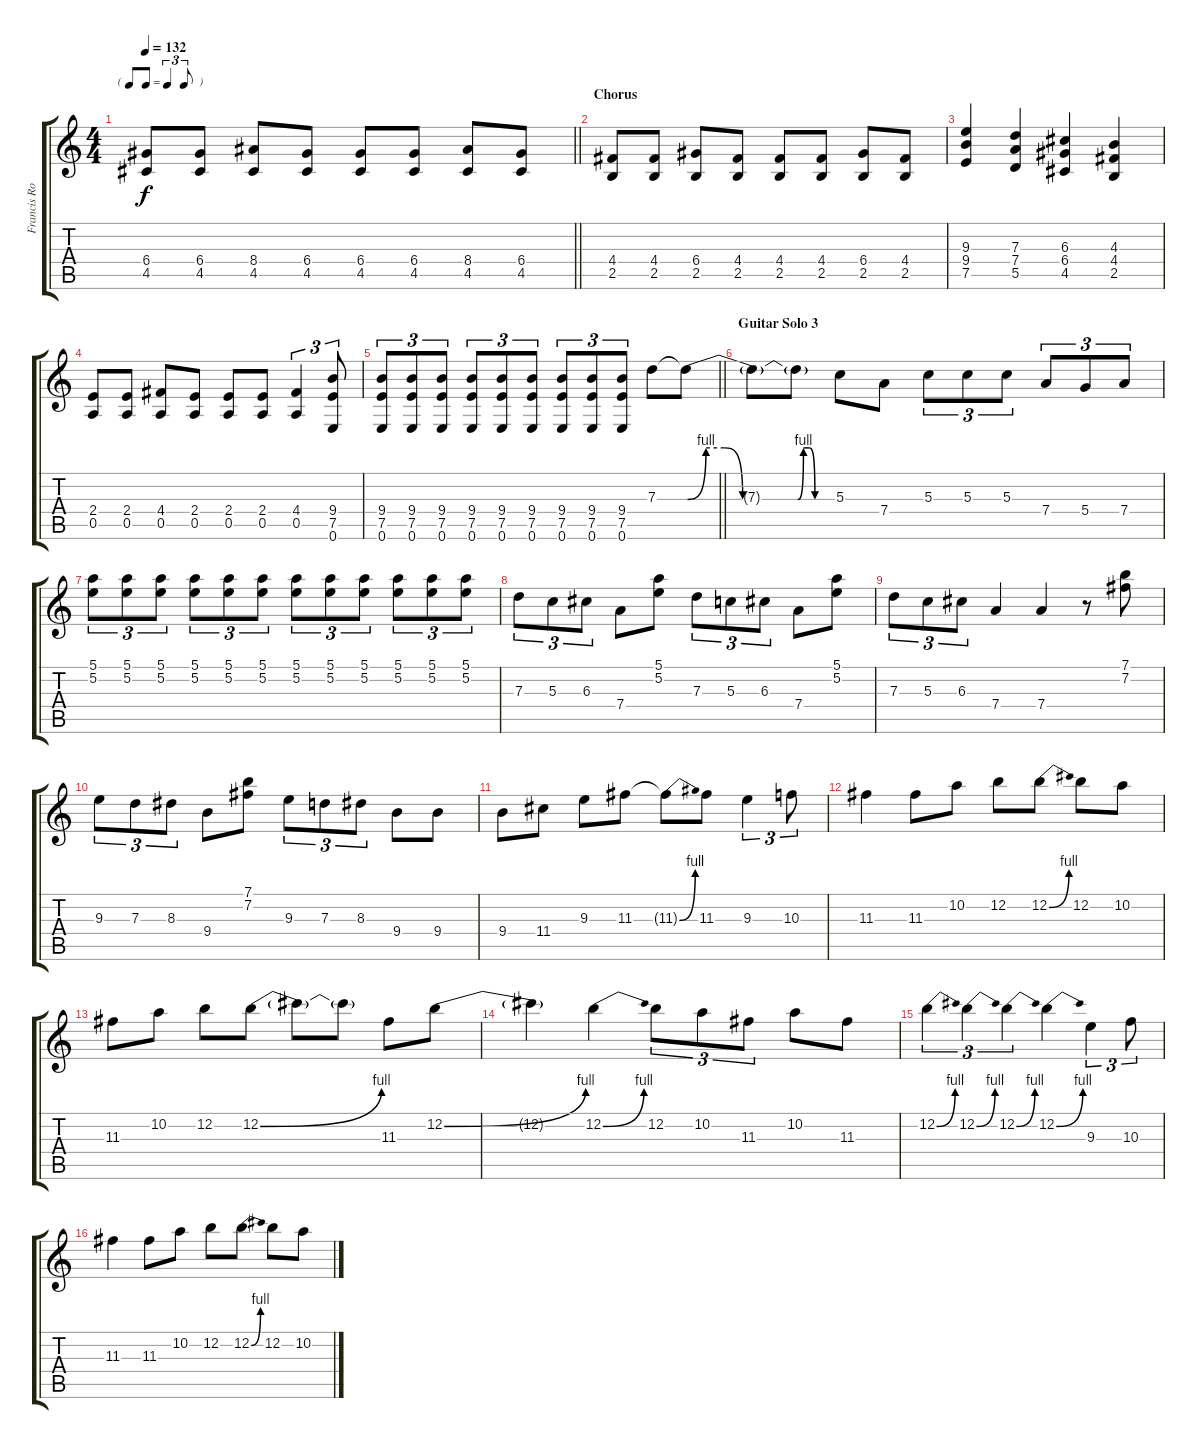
\track ("Francis Rossi" "Francis Ro") {instrument overdrivenguitar}
\staff {score tabs}
\tuning (E4 B3 G3 D3 A2 E2) {hide}
\ts (4 4)
\tf triplet8th
\tempo 132
\clef g2
\barLineRight lightlight
\ks c
(6.4 4.5).8{dy f} (6.4 4.5).8 (8.4 4.5).8 (6.4 4.5).8 (6.4 4.5).8 (6.4 4.5).8 (8.4 4.5).8 (6.4 4.5).8 |
\section ("" "Chorus")
(4.4 2.5).8 (4.4 2.5).8 (6.4 2.5).8 (4.4 2.5).8 (4.4 2.5).8 (4.4 2.5).8 (6.4 2.5).8 (4.4 2.5).8 |
(9.3 9.4 7.5).4 (7.3 7.4 5.5).4 (6.3 6.4 4.5).4 (4.3 4.4 2.5).4 |
(2.4 0.5).8 (2.4 0.5).8 (4.4 0.5).8 (2.4 0.5).8 (2.4 0.5).8 (2.4 0.5).8 (4.4 0.5).4{tu (3 2)} (9.4 7.5 0.6).8{tu (3 2)} |
\barLineRight lightlight
(9.4 7.5 0.6).8{tu (3 2)} (9.4 7.5 0.6).8{tu (3 2)} (9.4 7.5 0.6).8{tu (3 2)} (9.4 7.5 0.6).8{tu (3 2)} (9.4 7.5 0.6).8{tu (3 2)} (9.4 7.5 0.6).8{tu (3 2)} (9.4 7.5 0.6).8{tu (3 2)} (9.4 7.5 0.6).8{tu (3 2)} (9.4 7.5 0.6).8{tu (3 2)} 7.3.8 7.3{be (custom 0 0 10 4 20 4 30 0 60 0) t}.8 |
\section ("" "Guitar Solo 3")
7.3{t}.8 7.3{be (custom 0 0 10 4 20 4 30 0 60 0) t}.8 5.3.8 7.4.8 5.3.8{tu (3 2)} 5.3.8{tu (3 2)} 5.3.8{tu (3 2)} 7.4.8{tu (3 2)} 5.4.8{tu (3 2)} 7.4.8{tu (3 2)} |
(5.1 5.2).8{tu (3 2)} (5.1 5.2).8{tu (3 2)} (5.1 5.2).8{tu (3 2)} (5.1 5.2).8{tu (3 2)} (5.1 5.2).8{tu (3 2)} (5.1 5.2).8{tu (3 2)} (5.1 5.2).8{tu (3 2)} (5.1 5.2).8{tu (3 2)} (5.1 5.2).8{tu (3 2)} (5.1 5.2).8{tu (3 2)} (5.1 5.2).8{tu (3 2)} (5.1 5.2).8{tu (3 2)} |
7.3.8{tu (3 2)} 5.3.8{tu (3 2)} 6.3.8{tu (3 2)} 7.4.8 (5.1 5.2).8 7.3.8{tu (3 2)} 5.3.8{tu (3 2)} 6.3.8{tu (3 2)} 7.4.8 (5.1 5.2).8 |
7.3.8{tu (3 2)} 5.3.8{tu (3 2)} 6.3.8{tu (3 2)} 7.4.4 7.4.4 r.8 (7.1 7.2).8 |
9.3.8{tu (3 2)} 7.3.8{tu (3 2)} 8.3.8{tu (3 2)} 9.4.8 (7.1 7.2).8 9.3.8{tu (3 2)} 7.3.8{tu (3 2)} 8.3.8{tu (3 2)} 9.4.8 9.4.8 |
9.4.8 11.4.8 9.3.8 11.3.8 11.3{be (bend 0 0 60 4) t}.8 11.3.8 9.3.4{tu (3 2)} 10.3.8{tu (3 2)} |
11.3.4 11.3.8 10.2.8 12.2.8 12.2{be (bend 0 0 60 4)}.8 12.2.8 10.2.8 |
11.3.8 10.2.8 12.2.8 12.2{be (bend 0 0 60 4)}.8 12.2{t}.8 12.2{t}.8 11.3.8 12.2{be (bend 0 0 60 4)}.8 |
12.2{t}.4 12.2{be (bend 0 0 60 4)}.4 12.2.8{tu (3 2)} 10.2.8{tu (3 2)} 11.3.8{tu (3 2)} 10.2.8 11.3.8 |
12.2{be (bend 0 0 60 4)}.4{tu (3 2)} 12.2{be (bend 0 0 60 4)}.4{tu (3 2)} 12.2{be (bend 0 0 60 4)}.4{tu (3 2)} 12.2{be (bend 0 0 60 4)}.4 9.3.4{tu (3 2)} 10.3.8{tu (3 2)} |
11.3.4 11.3.8 10.2.8 12.2.8 12.2{be (bend 0 0 60 4)}.8 12.2.8 10.2.8
